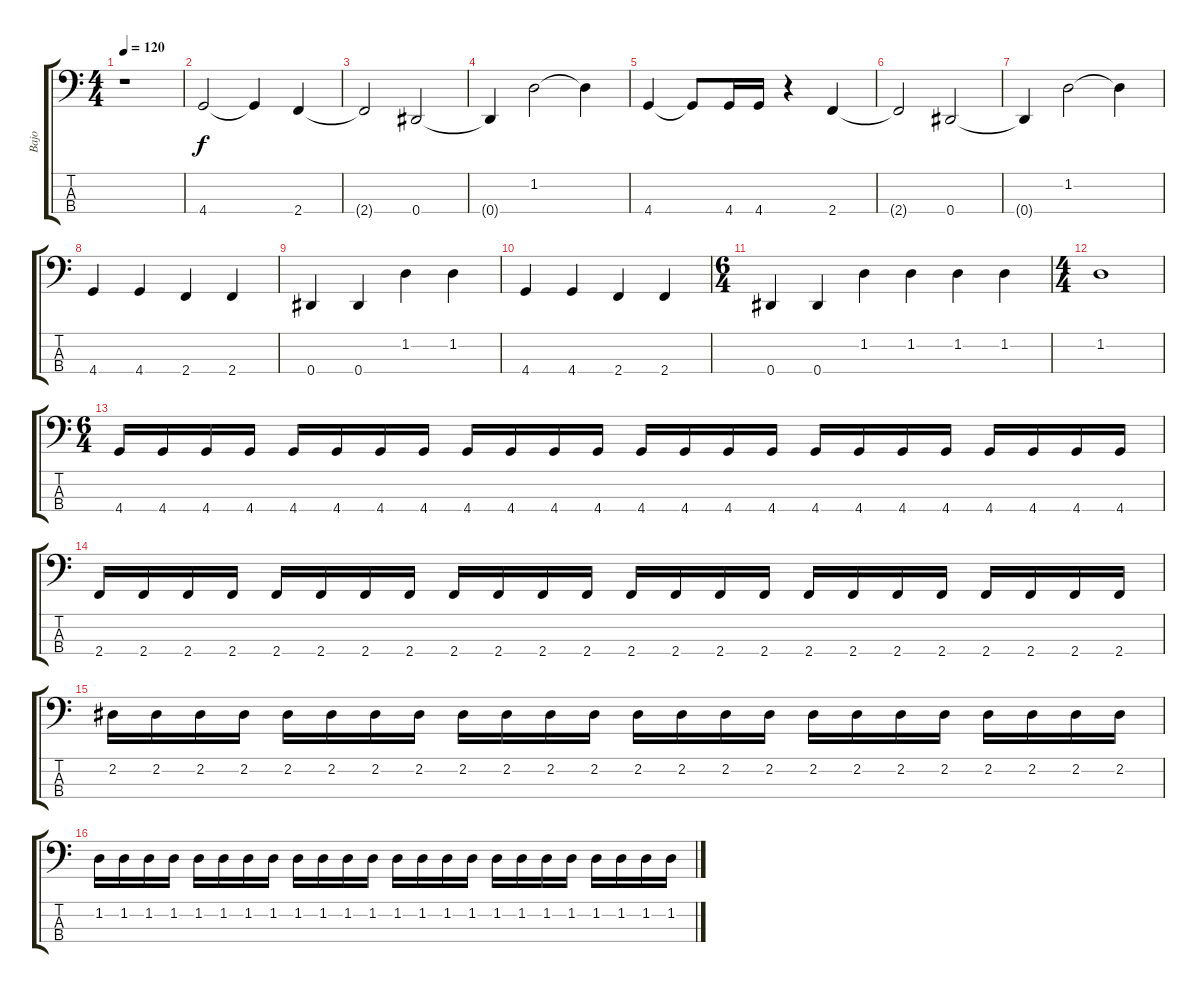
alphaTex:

\track ("Bajo" "Bajo") {instrument electricbassfinger}
\staff {score tabs}
\tuning (Gb2 Db2 Ab1 Eb1) {hide}
\ts (4 4)
\tempo 120
\clef f4
\ks c
r.1{dy f} |
4.4.2 4.4{t}.4 2.4.4 |
2.4{t}.2 0.4.2 |
0.4{t}.4 1.2.2 1.2{t}.4 |
4.4.4 4.4{t}.8 4.4.16 4.4.16 r.4 2.4.4 |
2.4{t}.2 0.4.2 |
0.4{t}.4 1.2.2 1.2{t}.4 |
4.4.4 4.4.4 2.4.4 2.4.4 |
0.4.4 0.4.4 1.2.4 1.2.4 |
4.4.4 4.4.4 2.4.4 2.4.4 |
\ts (6 4)
0.4.4 0.4.4 1.2.4 1.2.4 1.2.4 1.2.4 |
\ts (4 4)
1.2.1 |
\ts (6 4)
4.4.16 4.4.16 4.4.16 4.4.16 4.4.16 4.4.16 4.4.16 4.4.16 4.4.16 4.4.16 4.4.16 4.4.16 4.4.16 4.4.16 4.4.16 4.4.16 4.4.16 4.4.16 4.4.16 4.4.16 4.4.16 4.4.16 4.4.16 4.4.16 |
2.4.16 2.4.16 2.4.16 2.4.16 2.4.16 2.4.16 2.4.16 2.4.16 2.4.16 2.4.16 2.4.16 2.4.16 2.4.16 2.4.16 2.4.16 2.4.16 2.4.16 2.4.16 2.4.16 2.4.16 2.4.16 2.4.16 2.4.16 2.4.16 |
2.2.16 2.2.16 2.2.16 2.2.16 2.2.16 2.2.16 2.2.16 2.2.16 2.2.16 2.2.16 2.2.16 2.2.16 2.2.16 2.2.16 2.2.16 2.2.16 2.2.16 2.2.16 2.2.16 2.2.16 2.2.16 2.2.16 2.2.16 2.2.16 |
1.2.16 1.2.16 1.2.16 1.2.16 1.2.16 1.2.16 1.2.16 1.2.16 1.2.16 1.2.16 1.2.16 1.2.16 1.2.16 1.2.16 1.2.16 1.2.16 1.2.16 1.2.16 1.2.16 1.2.16 1.2.16 1.2.16 1.2.16 1.2.16
